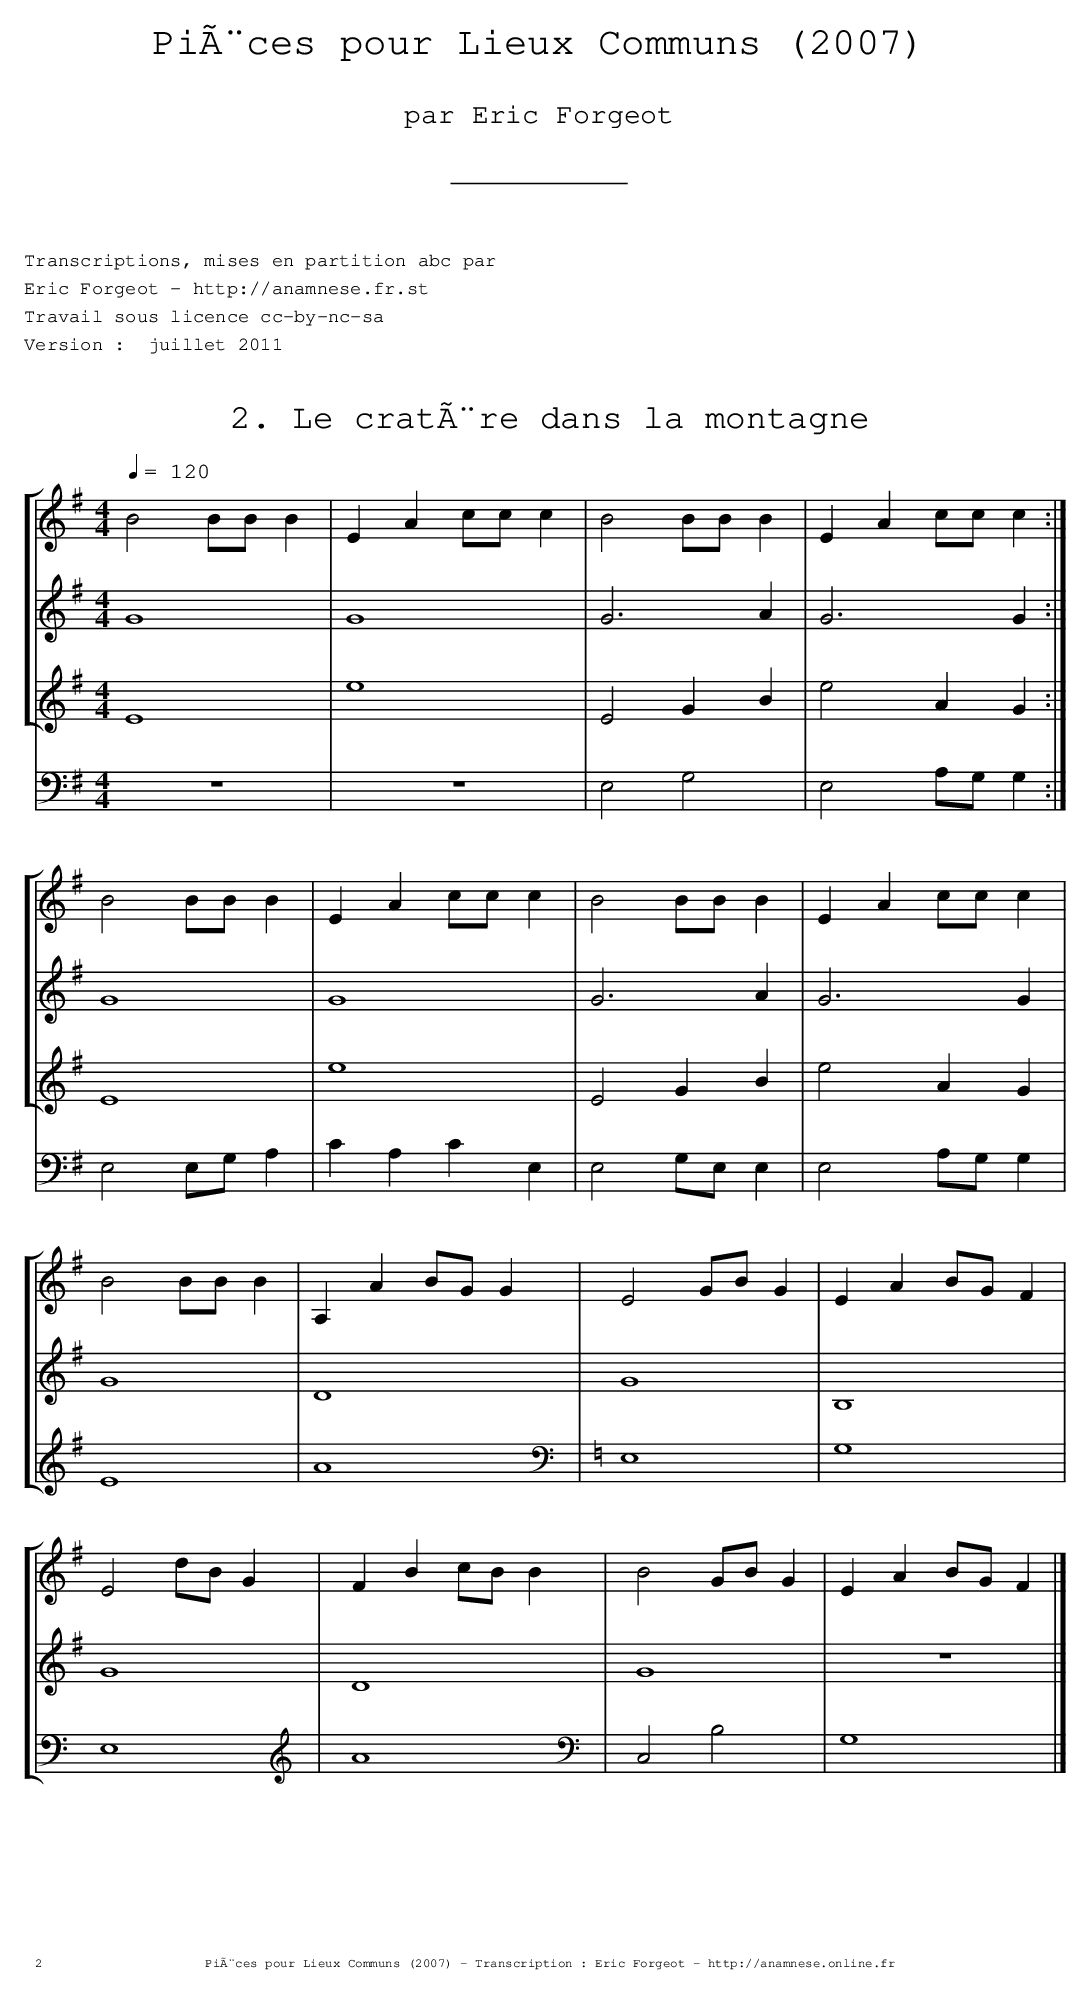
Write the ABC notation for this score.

X:1
T:2. Le cratère dans la montagne
M:4/4
L:1/8
Q:1/4=120
K:G % 1 sharps
%%staves [1  2  3 ] 4
V:1
K:G treble
B4 BB B2 | E2 A2 cc c2 | B4 BB B2 | E2 A2 cc c2 :|
B4 BB B2 | E2 A2 cc c2 | B4 BB B2 | E2 A2 cc c2 |
B4 BB B2 | A,2 A2 BG G2 | E4 GB G2 | E2 A2 BG F2 |
E4 dB G2 | F2 B2 cB B2 | B4 GB G2 | E2 A2 BG F2 |]
V:2
K:G treble
G8 | G8 | G6 A2 | G6 G2 :|
G8 | G8 | G6 A2 | G6 G2 |
G8 | D8 | G8 | B,8 |
G8 | D8 | G8 | z8 |]
V:3
K:G treble
E8 | e8 | E4 G2 B2 | e4 A2 G2 :|
E8 | e8 | E4 G2 B2 | e4 A2 G2 |
E8 | A8 |[K:C bass] E,8 | G,8 |
E,8 |[K:C treble] A8 |[K:C bass] C,4 B,4 | G,8 |]
V:4
K:G bass
z8 | z8 | E,4 G,4 | E,4 A,G, G,2 :|
E,4 E,G, A,2 | C2 A,2 C2 E,2 | E,4 G,E, E,2 | E,4 A,G, G,2 |
